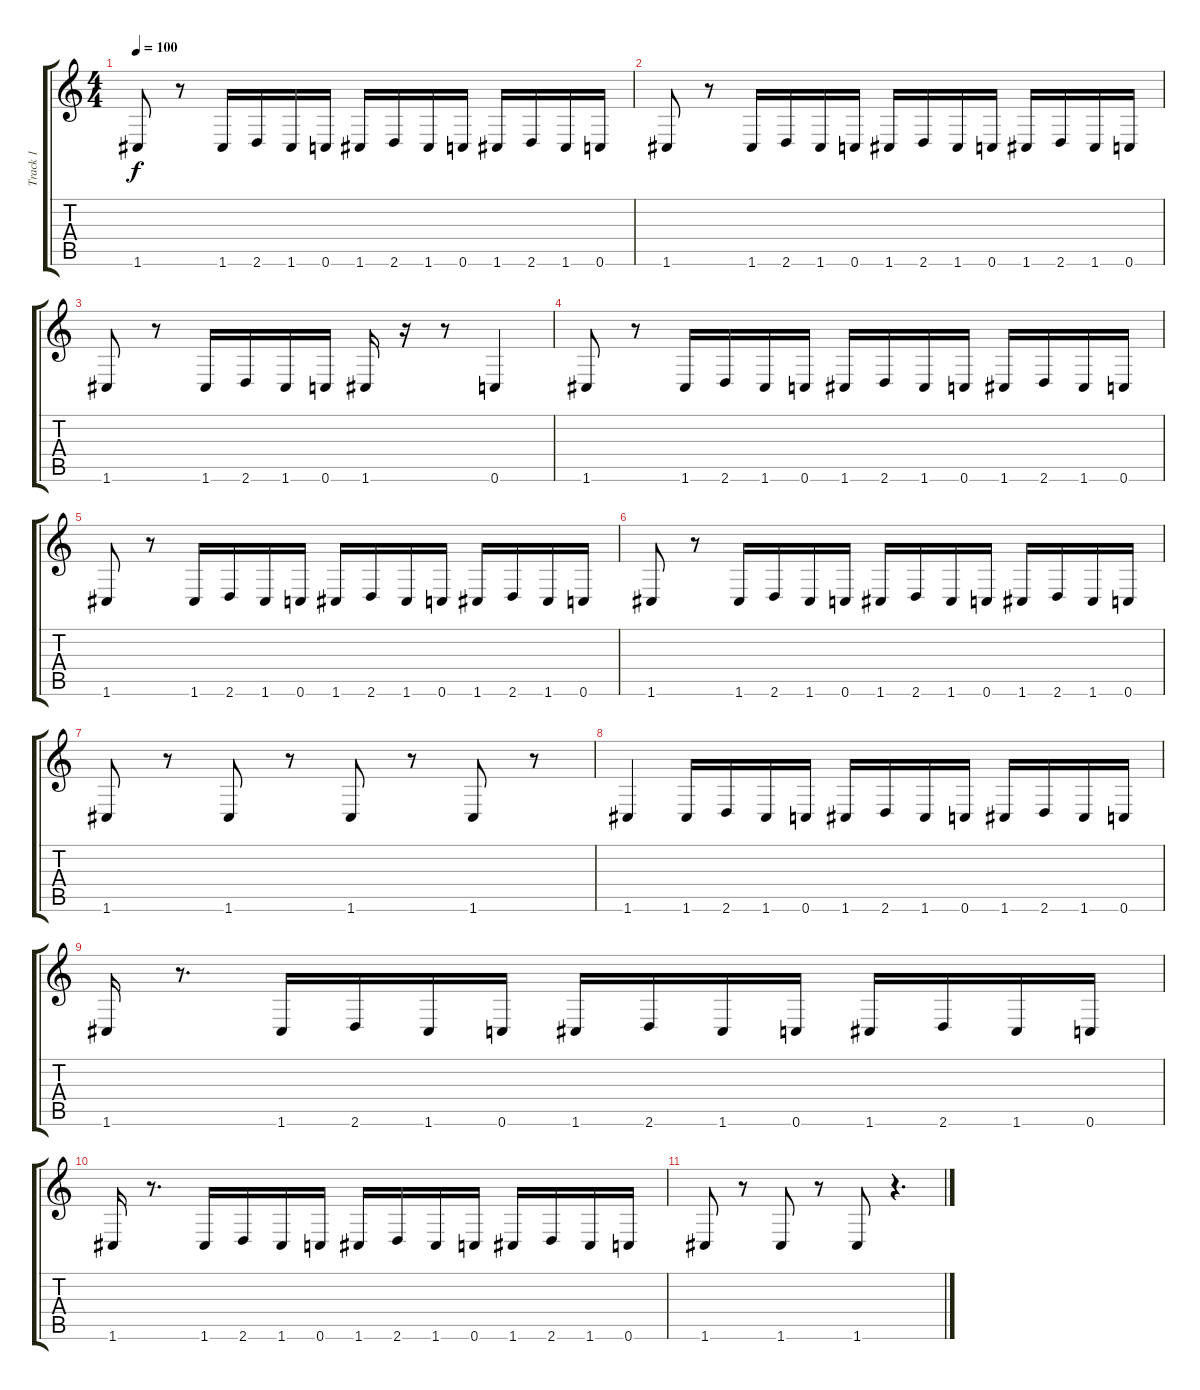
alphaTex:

\track ("Track 1" "Track 1") {instrument distortionguitar}
\staff {score tabs}
\tuning (D4 A3 F3 C3 G2 C2) {hide}
\ts (4 4)
\tempo 100
\clef g2
\ks c
1.6.8{dy f} r.8 1.6.16 2.6.16 1.6.16 0.6.16 1.6.16 2.6.16 1.6.16 0.6.16 1.6.16 2.6.16 1.6.16 0.6.16 |
1.6.8 r.8 1.6.16 2.6.16 1.6.16 0.6.16 1.6.16 2.6.16 1.6.16 0.6.16 1.6.16 2.6.16 1.6.16 0.6.16 |
1.6.8 r.8 1.6.16 2.6.16 1.6.16 0.6.16 1.6.16 r.16 r.8 0.6.4 |
\section ("" "")
1.6.8 r.8 1.6.16 2.6.16 1.6.16 0.6.16 1.6.16 2.6.16 1.6.16 0.6.16 1.6.16 2.6.16 1.6.16 0.6.16 |
1.6.8 r.8 1.6.16 2.6.16 1.6.16 0.6.16 1.6.16 2.6.16 1.6.16 0.6.16 1.6.16 2.6.16 1.6.16 0.6.16 |
1.6.8 r.8 1.6.16 2.6.16 1.6.16 0.6.16 1.6.16 2.6.16 1.6.16 0.6.16 1.6.16 2.6.16 1.6.16 0.6.16 |
1.6.8 r.8 1.6.8 r.8 1.6.8 r.8 1.6.8 r.8 |
\section ("" "")
1.6.4 1.6.16 2.6.16 1.6.16 0.6.16 1.6.16 2.6.16 1.6.16 0.6.16 1.6.16 2.6.16 1.6.16 0.6.16 |
1.6.16 r.8{d} 1.6.16 2.6.16 1.6.16 0.6.16 1.6.16 2.6.16 1.6.16 0.6.16 1.6.16 2.6.16 1.6.16 0.6.16 |
1.6.16 r.8{d} 1.6.16 2.6.16 1.6.16 0.6.16 1.6.16 2.6.16 1.6.16 0.6.16 1.6.16 2.6.16 1.6.16 0.6.16 |
1.6.8 r.8 1.6.8 r.8 1.6.8 r.4{d}
